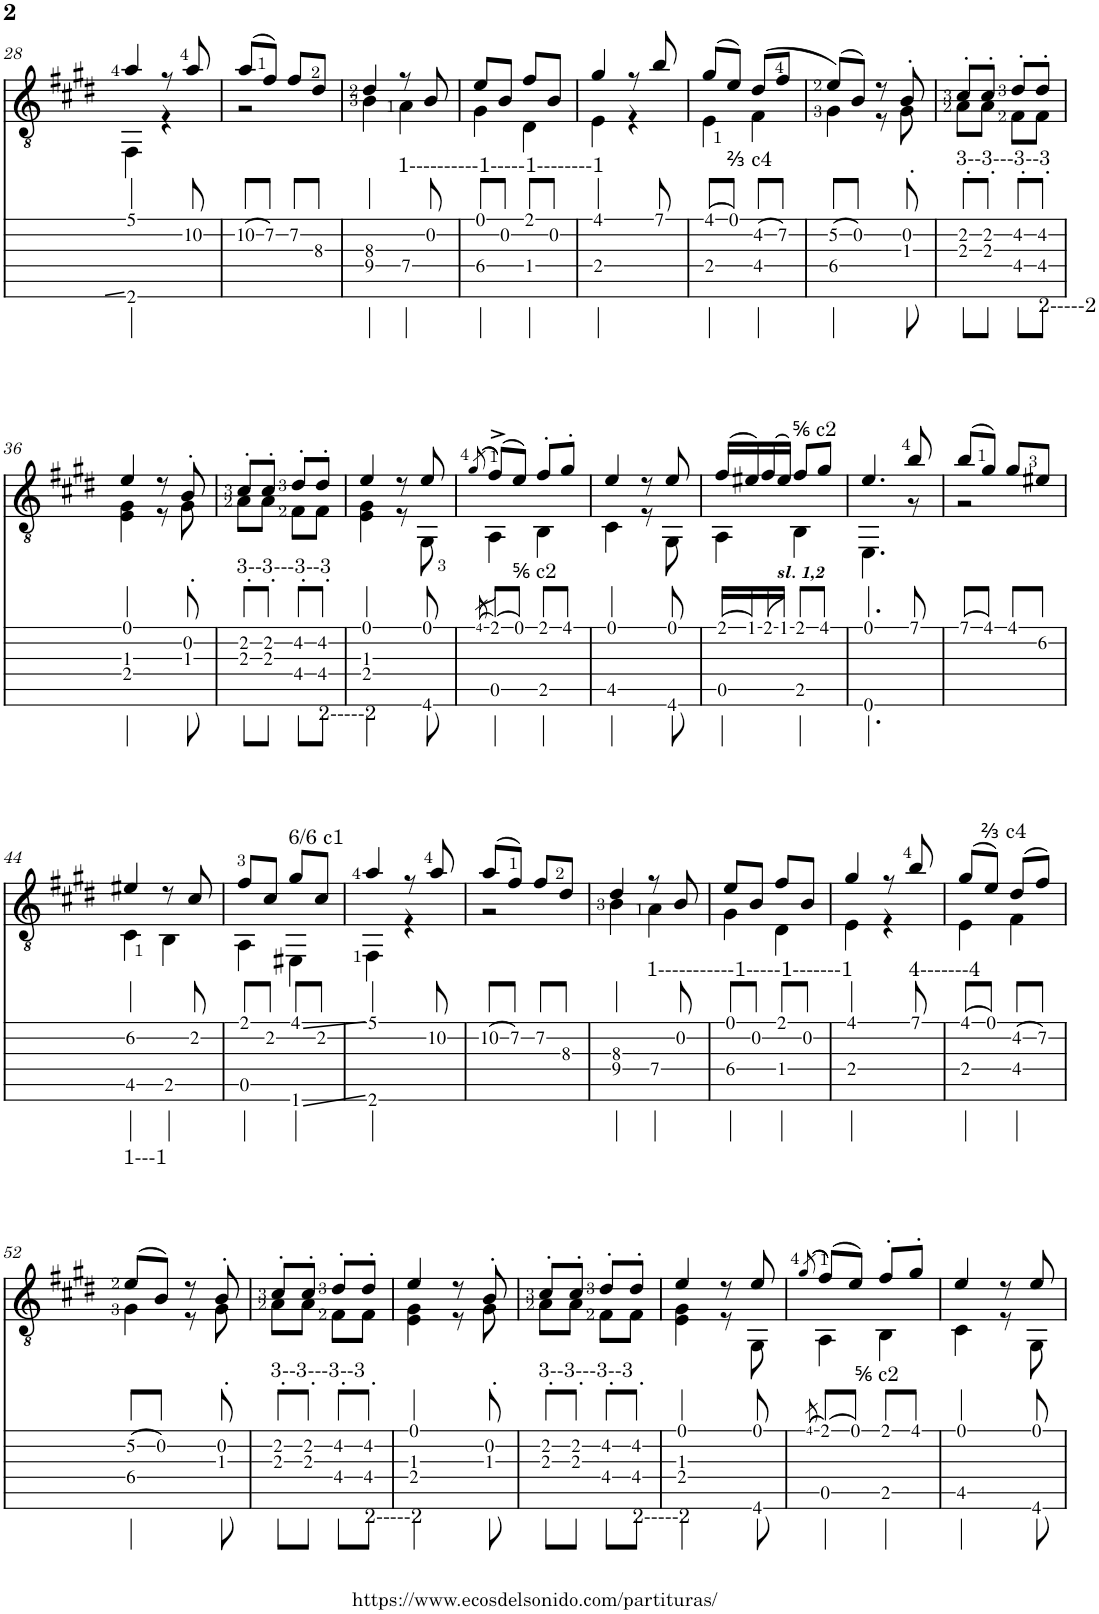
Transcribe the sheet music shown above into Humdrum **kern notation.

**kern	**kern
*part2	*part1
*staff2	*staff1
*I"Chitarra classica (Intavolatura)	*I"Classical Guitar
!!LO:PB:g=z
*	*clefGv2
*k[f#c#g#d#]	*k[f#c#g#d#]
*M2/4	*M2/4
=28	=28
*^	*^
4a/	4FF#\	4a/	4FF#\
8r	4r	8r	4r
8a/	.	8a/	.
=29	=29	=29	=29
(8a/L	2r	(8a/L	2r
8f#/J)	.	8f#/J)	.
8f#/L	.	8f#/L	.
8d#/J	.	8d#/J	.
=30	=30	=30	=30
4d#/	4B\	4d#/	4B\
!LO:TX:a:t=1----------1-----1--------1	!	!	!
8r	4A\	8r	4A\
8B/	.	8B/	.
=31	=31	=31	=31
8e/L	4G#\	8e/L	4G#\
8B/J	.	8B/J	.
8f#/L	4D#\	8f#/L	4D#\
8B/J	.	8B/J	.
=32	=32	=32	=32
4g#/	4E\	4g#/	4E\
8r	4r	8r	4r
8b/	.	8b/	.
=33	=33	=33	=33
(8g#/L	4E\	(8g#/L	4E\
8e/J)	.	8e/J)	.
!LO:TX:a:t=⅔ c4	!	!	!
(8d#/L	4F#\	(8d#/L	4F#\
8f#/J)	.	8f#/J	.
=34	=34	=34	=34
(8e/L	4G#\	(8e/L)	4G#\
8B/J)	.	8B/J)	.
8r	8r	8r	8r
8B'/	8G#\	8B'/	8G#\
=35	=35	=35	=35
!LO:TX:a:t=3--3---3--3	!	!	!
8c#'/L	8A\L	8c#'/L	8A\L
8c#'/J	8A\J	8c#'/J	8A\J
8d#'/L	8F#\L	8d#'/L	8F#\L
!LO:TX:a:t=2-----2	!	!	!
8d#'/J	8F#\J	8d#'/J	8F#\J
!!LO:LB:g=z	!!
=36	=36	=36	=36
4e/	4E\ 4G#\	4e/	4E\ 4G#\
8r	8r	8r	8r
8B'/	8G#\	8B'/	8G#\
=37	=37	=37	=37
!LO:TX:a:t=3--3---3--3	!	!	!
8c#'/L	8A\L	8c#'/L	8A\L
8c#'/J	8A\J	8c#'/J	8A\J
8d#'/L	8F#\L	8d#'/L	8F#\L
!LO:TX:a:t=2-----2	!	!	!
8d#'/J	8F#\J	8d#'/J	8F#\J
=38	=38	=38	=38
4e/	4E\ 4G#\	4e/	4E\ 4G#\
8r	8r	8r	8r
8e/	8GG#\	8e/	8GG#\
=39	=39	=39	=39
((8qg#/	.	((8qg#/	.
(8f#/L))	4AA\	(8f#^/L))	4AA\
8e/J)	.	8e/J)	.
!LO:TX:a:t=⅚ c2	!	!	!
8f#/L	4BB\	8f#'/L	4BB\
8g#/J	.	8g#'/J	.
=40	=40	=40	=40
4e/	4C#\	4e/	4C#\
8r	8r	8r	8r
8e/	8GG#\	8e/	8GG#\
=41	=41	=41	=41
(16f#/LL	4AA\	(16f#/LL	4AA\
16e#X/)	.	16e#X/)	.
(16f#/	.	(16f#/	.
!LO:TX:a:Bi:t=sl. 1,2	!	!	!
16e#/JJ)	.	16e#/JJ)	.
!	!	!LO:TX:a:t=⅚ c2	!
8f#/L	4BB\	8f#/L	4BB\
8g#/J	.	8g#/J	.
=42	=42	=42	=42
4.e/	4.EE\	4.e/	4.EE\
8b/	8r	8b/	8r
=43	=43	=43	=43
(8b/L	2r	(8b/L	2r
8g#/J)	.	8g#/J)	.
8g#/L	.	8g#/L	.
8e#X/J	.	8e#X/J	.
!!LO:LB:g=z	!!
=44	=44	=44	=44
!LO:TX:b:t=1---1	!	!	!
4e#X/	4C#\	4e#X/	4C#\
8r	4BB\	8r	4BB\
8c#/	.	8c#/	.
=45	=45	=45	=45
8f#/L	4AA\	8f#/L	4AA\
8c#/J	.	8c#/J	.
!	!	!LO:TX:a:t=6/6 c1	!
8g#/L	4EE#X\	8g#/L	4EE#X\
8c#/J	.	8c#/J	.
=46	=46	=46	=46
4a/	4FF#\	4a/	4FF#\
8r	4r	8r	4r
8a/	.	8a/	.
=47	=47	=47	=47
(8a/L	2r	(8a/L	2r
8f#/J)	.	8f#/J)	.
8f#/L	.	8f#/L	.
8d#/J	.	8d#/J	.
=48	=48	=48	=48
4d#/	4B\	4d#/	4B\
!LO:TX:a:t=1-----------1-----1-------1	!	!	!
8r	4A\	8r	4A\
8B/	.	8B/	.
=49	=49	=49	=49
8e/L	4G#\	8e/L	4G#\
8B/J	.	8B/J	.
8f#/L	4D#\	8f#/L	4D#\
8B/J	.	8B/J	.
=50	=50	=50	=50
4g#/	4E\	4g#/	4E\
8r	4r	8r	4r
!LO:TX:a:t=4-------4	!	!	!
8b/	.	8b/	.
=51	=51	=51	=51
(8g#/L	4E\	(8g#/L	4E\
8e/J)	.	8e/J)	.
!	!	!LO:TX:a:t=⅔ c4	!
(8d#/L	4F#\	(8d#/L	4F#\
8f#/J)	.	8f#/J)	.
!!LO:LB:g=z	!!
=52	=52	=52	=52
(8e/L	4G#\	(8e/L	4G#\
8B/J)	.	8B/J)	.
8r	8r	8r	8r
8B'/	8G#\	8B'/	8G#\
=53	=53	=53	=53
!LO:TX:a:t=3--3---3--3	!	!	!
8c#'/L	8A\L	8c#'/L	8A\L
8c#'/J	8A\J	8c#'/J	8A\J
8d#'/L	8F#\L	8d#'/L	8F#\L
!LO:TX:a:t=2-----2	!	!	!
8d#'/J	8F#\J	8d#'/J	8F#\J
=54	=54	=54	=54
4e/	4E\ 4G#\	4e/	4E\ 4G#\
8r	8r	8r	8r
8B'/	8G#\	8B'/	8G#\
=55	=55	=55	=55
!LO:TX:a:t=3--3---3--3	!	!	!
8c#'/L	8A\L	8c#'/L	8A\L
8c#'/J	8A\J	8c#'/J	8A\J
8d#'/L	8F#\L	8d#'/L	8F#\L
!LO:TX:a:t=2-----2	!	!	!
8d#'/J	8F#\J	8d#'/J	8F#\J
=56	=56	=56	=56
4e/	4E\ 4G#\	4e/	4E\ 4G#\
8r	8r	8r	8r
8e/	8GG#\	8e/	8GG#\
=57	=57	=57	=57
((8qg#/	.	((8qg#/	.
(8f#/L))	4AA\	(8f#/L))	4AA\
8e/J)	.	8e/J)	.
!LO:TX:a:t=⅚ c2	!	!	!
8f#/L	4BB\	8f#'/L	4BB\
8g#/J	.	8g#'/J	.
=58	=58	=58	=58
4e/	4C#\	4e/	4C#\
8r	8r	8r	8r
8e/	8GG#\	8e/	8GG#\
*v	*v	*	*
*	*v	*v
=	=
*-	*-
